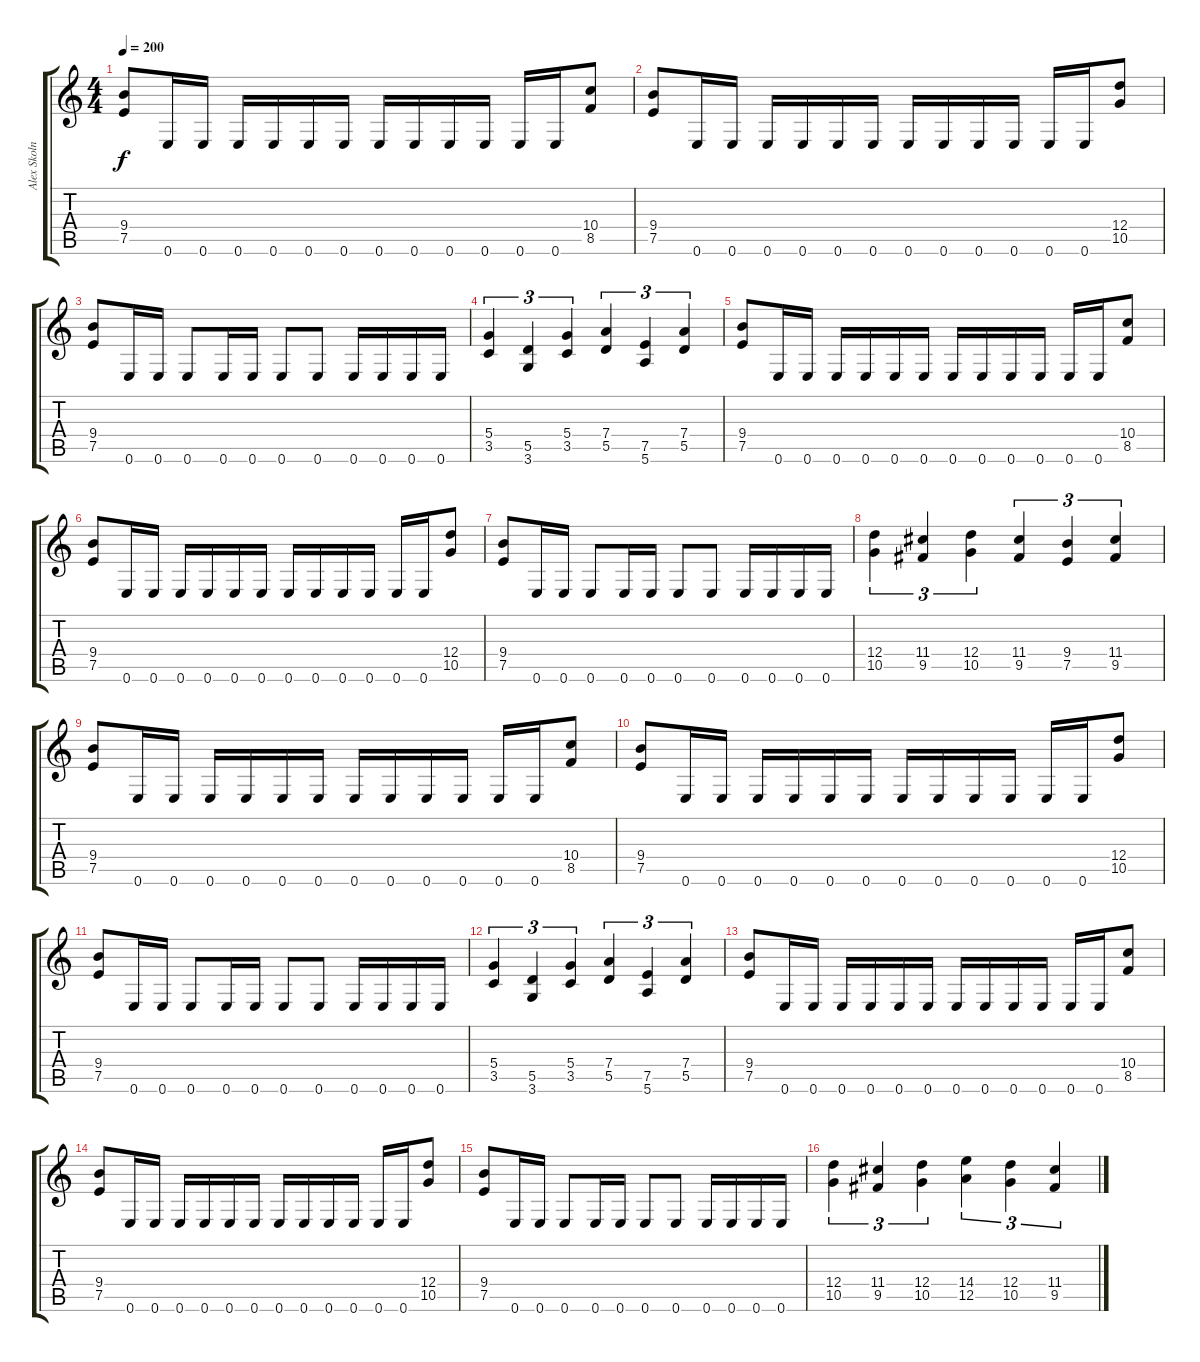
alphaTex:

\track ("Alex Skolnick" "Alex Skoln") {instrument distortionguitar}
\staff {score tabs}
\tuning (E4 B3 G3 D3 A2 E2) {hide}
\ts (4 4)
\tempo 200
\clef g2
\ks c
(9.4 7.5).8{dy f} 0.6.16 0.6.16 0.6.16 0.6.16 0.6.16 0.6.16 0.6.16 0.6.16 0.6.16 0.6.16 0.6.16 0.6.16 (10.4 8.5).8 |
(9.4 7.5).8 0.6.16 0.6.16 0.6.16 0.6.16 0.6.16 0.6.16 0.6.16 0.6.16 0.6.16 0.6.16 0.6.16 0.6.16 (12.4 10.5).8 |
(9.4 7.5).8 0.6.16 0.6.16 0.6.8 0.6.16 0.6.16 0.6.8 0.6.8 0.6.16 0.6.16 0.6.16 0.6.16 |
(5.4 3.5).4{tu (3 2)} (5.5 3.6).4{tu (3 2)} (5.4 3.5).4{tu (3 2)} (7.4 5.5).4{tu (3 2)} (7.5 5.6).4{tu (3 2)} (7.4 5.5).4{tu (3 2)} |
(9.4 7.5).8 0.6.16 0.6.16 0.6.16 0.6.16 0.6.16 0.6.16 0.6.16 0.6.16 0.6.16 0.6.16 0.6.16 0.6.16 (10.4 8.5).8 |
(9.4 7.5).8 0.6.16 0.6.16 0.6.16 0.6.16 0.6.16 0.6.16 0.6.16 0.6.16 0.6.16 0.6.16 0.6.16 0.6.16 (12.4 10.5).8 |
(9.4 7.5).8 0.6.16 0.6.16 0.6.8 0.6.16 0.6.16 0.6.8 0.6.8 0.6.16 0.6.16 0.6.16 0.6.16 |
(12.4 10.5).4{tu (3 2)} (11.4 9.5).4{tu (3 2)} (12.4 10.5).4{tu (3 2)} (11.4 9.5).4{tu (3 2)} (9.4 7.5).4{tu (3 2)} (11.4 9.5).4{tu (3 2)} |
(9.4 7.5).8 0.6.16 0.6.16 0.6.16 0.6.16 0.6.16 0.6.16 0.6.16 0.6.16 0.6.16 0.6.16 0.6.16 0.6.16 (10.4 8.5).8 |
(9.4 7.5).8 0.6.16 0.6.16 0.6.16 0.6.16 0.6.16 0.6.16 0.6.16 0.6.16 0.6.16 0.6.16 0.6.16 0.6.16 (12.4 10.5).8 |
(9.4 7.5).8 0.6.16 0.6.16 0.6.8 0.6.16 0.6.16 0.6.8 0.6.8 0.6.16 0.6.16 0.6.16 0.6.16 |
(5.4 3.5).4{tu (3 2)} (5.5 3.6).4{tu (3 2)} (5.4 3.5).4{tu (3 2)} (7.4 5.5).4{tu (3 2)} (7.5 5.6).4{tu (3 2)} (7.4 5.5).4{tu (3 2)} |
(9.4 7.5).8 0.6.16 0.6.16 0.6.16 0.6.16 0.6.16 0.6.16 0.6.16 0.6.16 0.6.16 0.6.16 0.6.16 0.6.16 (10.4 8.5).8 |
(9.4 7.5).8 0.6.16 0.6.16 0.6.16 0.6.16 0.6.16 0.6.16 0.6.16 0.6.16 0.6.16 0.6.16 0.6.16 0.6.16 (12.4 10.5).8 |
(9.4 7.5).8 0.6.16 0.6.16 0.6.8 0.6.16 0.6.16 0.6.8 0.6.8 0.6.16 0.6.16 0.6.16 0.6.16 |
(12.4 10.5).4{tu (3 2)} (11.4 9.5).4{tu (3 2)} (12.4 10.5).4{tu (3 2)} (14.4 12.5).4{tu (3 2)} (12.4 10.5).4{tu (3 2)} (11.4 9.5).4{tu (3 2)}
